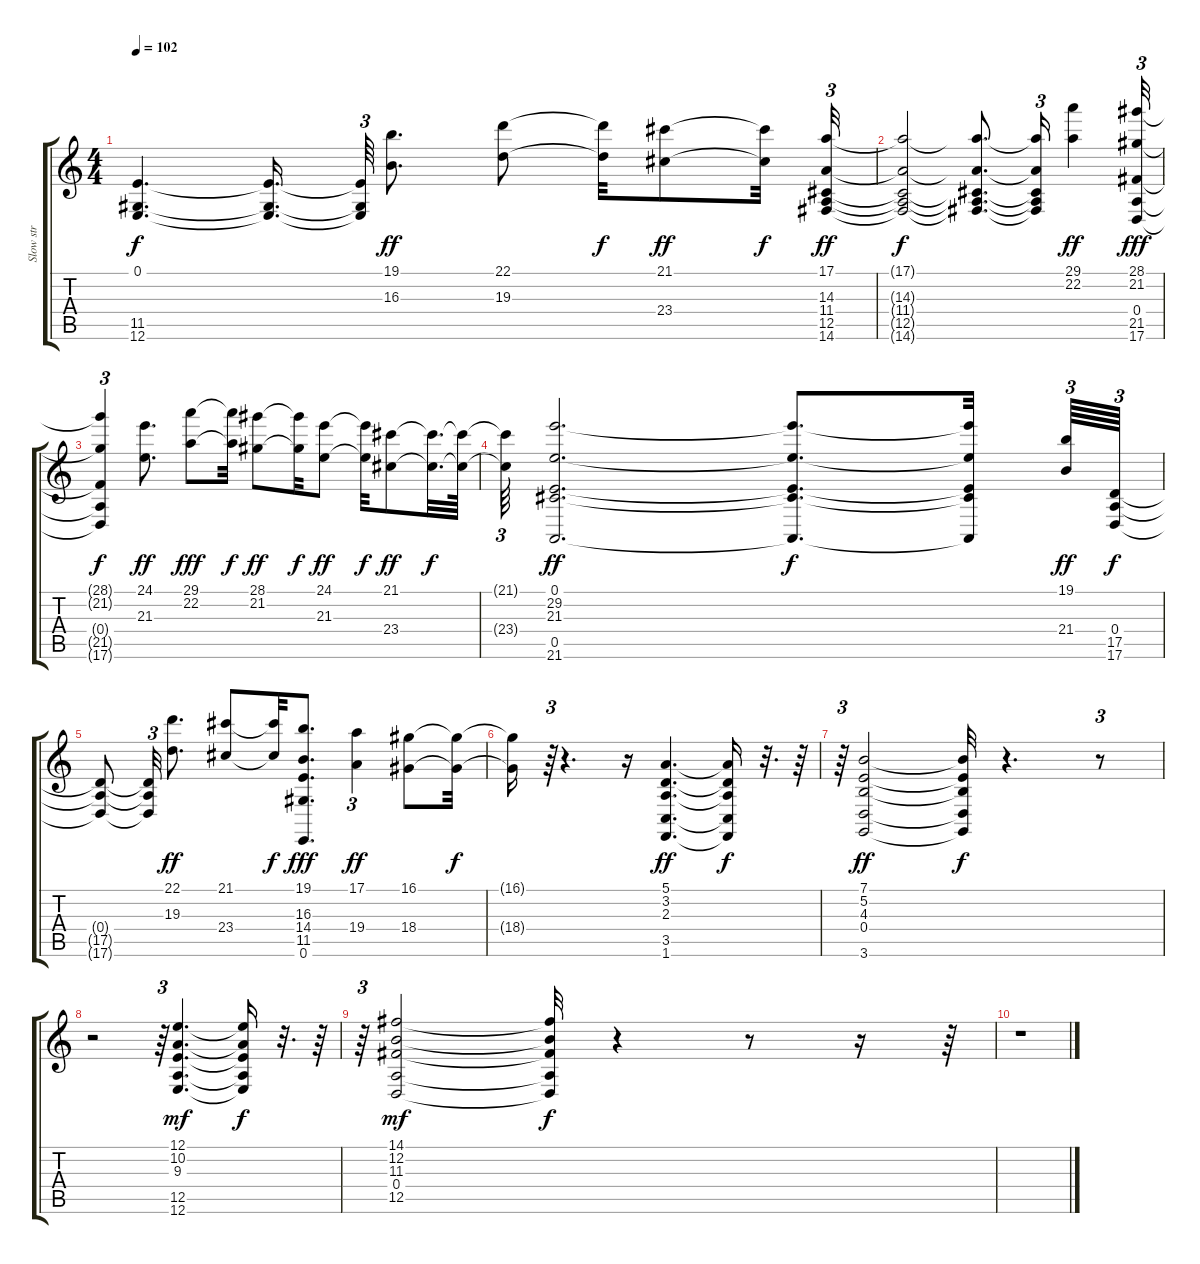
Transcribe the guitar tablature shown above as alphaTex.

\track ("Slow str" "Slow str") {instrument stringensemble2}
\staff {score tabs}
\tuning (E4 B3 G3 D3 A2 E2) {hide}
\ts (4 4)
\tempo 102
\clef g2
\ks c
(0.1{t} 11.5{t} 12.6{t}).4{d dy f} (0.1{t} 11.5{t} 12.6{t}).16{d} (0.1{t} 11.5{t} 12.6{t}).64{tu (3 2)} (19.1 16.3).8{d dy ff} (22.1 19.3).8 (22.1{t} 19.3{t}).32{dy f} (21.1 23.4).8{dy ff} (21.1{t} 23.4{t}).32{dy f} (17.1 14.3 11.4 12.5 14.6).32{tu (3 2) dy ff} |
(17.1{t} 14.3{t} 11.4{t} 12.5{t} 14.6{t}).2{dy f} (17.1{t} 14.3{t} 11.4{t} 12.5{t} 14.6{t}).8{d} (17.1{t} 14.3{t} 11.4{t} 12.5{t} 14.6{t}).16{tu (3 2)} (29.1 22.2).4{dy ff} (28.1 21.2 0.4 21.5 17.6).32{tu (3 2) dy fff} |
(28.1{t} 21.2{t} 0.4{t} 21.5{t} 17.6{t}).4{tu (3 2) dy f} (24.1 21.3).8{d dy ff} (29.1 22.2).8{dy fff} (29.1{t} 22.2{t}).32{dy f} (28.1 21.2).8{dy ff} (28.1{t} 21.2{t}).32{dy f} (24.1 21.3).8{dy ff} (24.1{t} 21.3{t}).32{dy f} (21.1 23.4).8{dy ff} (21.1{t} 23.4{t}).32{d dy f} (21.1{t} 23.4{t}).64 |
(21.1{t} 23.4{t}).64{tu (3 2)} (0.1 29.2 21.3 0.5 21.6).2{d dy ff} (0.1{t} 29.2{t} 21.3{t} 0.5{t} 21.6{t}).8{d dy f} (0.1{t} 29.2{t} 21.3{t} 0.5{t} 21.6{t}).32 (19.1 21.4).64{tu (3 2) dy ff} (0.4 17.5 17.6).64{tu (3 2) dy f} |
(0.4{t} 17.5{t} 17.6{t}).8 (0.4{t} 17.5{t} 17.6{t}).32{tu (3 2)} (22.1 19.3).8{d dy ff} (21.1 23.4).8 (21.1{t} 23.4{t}).32{dy f} (19.1 16.3 14.4 11.5 0.6).8{d dy fff} (17.1 19.4).4{tu (3 2) dy ff} (16.1 18.4).8 (16.1{t} 18.4{t}).32{dy f} |
(16.1{t} 18.4{t}).16 r.64{tu (3 2)} r.4{d} r.16 (5.1 3.2 2.3 3.5 1.6).4{d dy ff} (5.1{t} 3.2{t} 2.3{t} 3.5{t} 1.6{t}).16{dy f} r.32{d} r.64 |
r.64{tu (3 2)} (7.1 5.2 4.3 0.4 3.6).2{dy ff} (7.1{t} 5.2{t} 4.3{t} 0.4{t} 3.6{t}).32{dy f} r.4{d} r.8{tu (3 2)} |
r.2 r.64{tu (3 2)} (12.1 10.2 9.3 12.5 12.6).4{d dy mf} (12.1{t} 10.2{t} 9.3{t} 12.5{t} 12.6{t}).16{dy f} r.32{d} r.64 |
r.64{tu (3 2)} (14.1 12.2 11.3 0.4 12.5).2{dy mf} (14.1{t} 12.2{t} 11.3{t} 0.4{t} 12.5{t}).32{dy f} r.4 r.8 r.16 r.64 |
r.1
